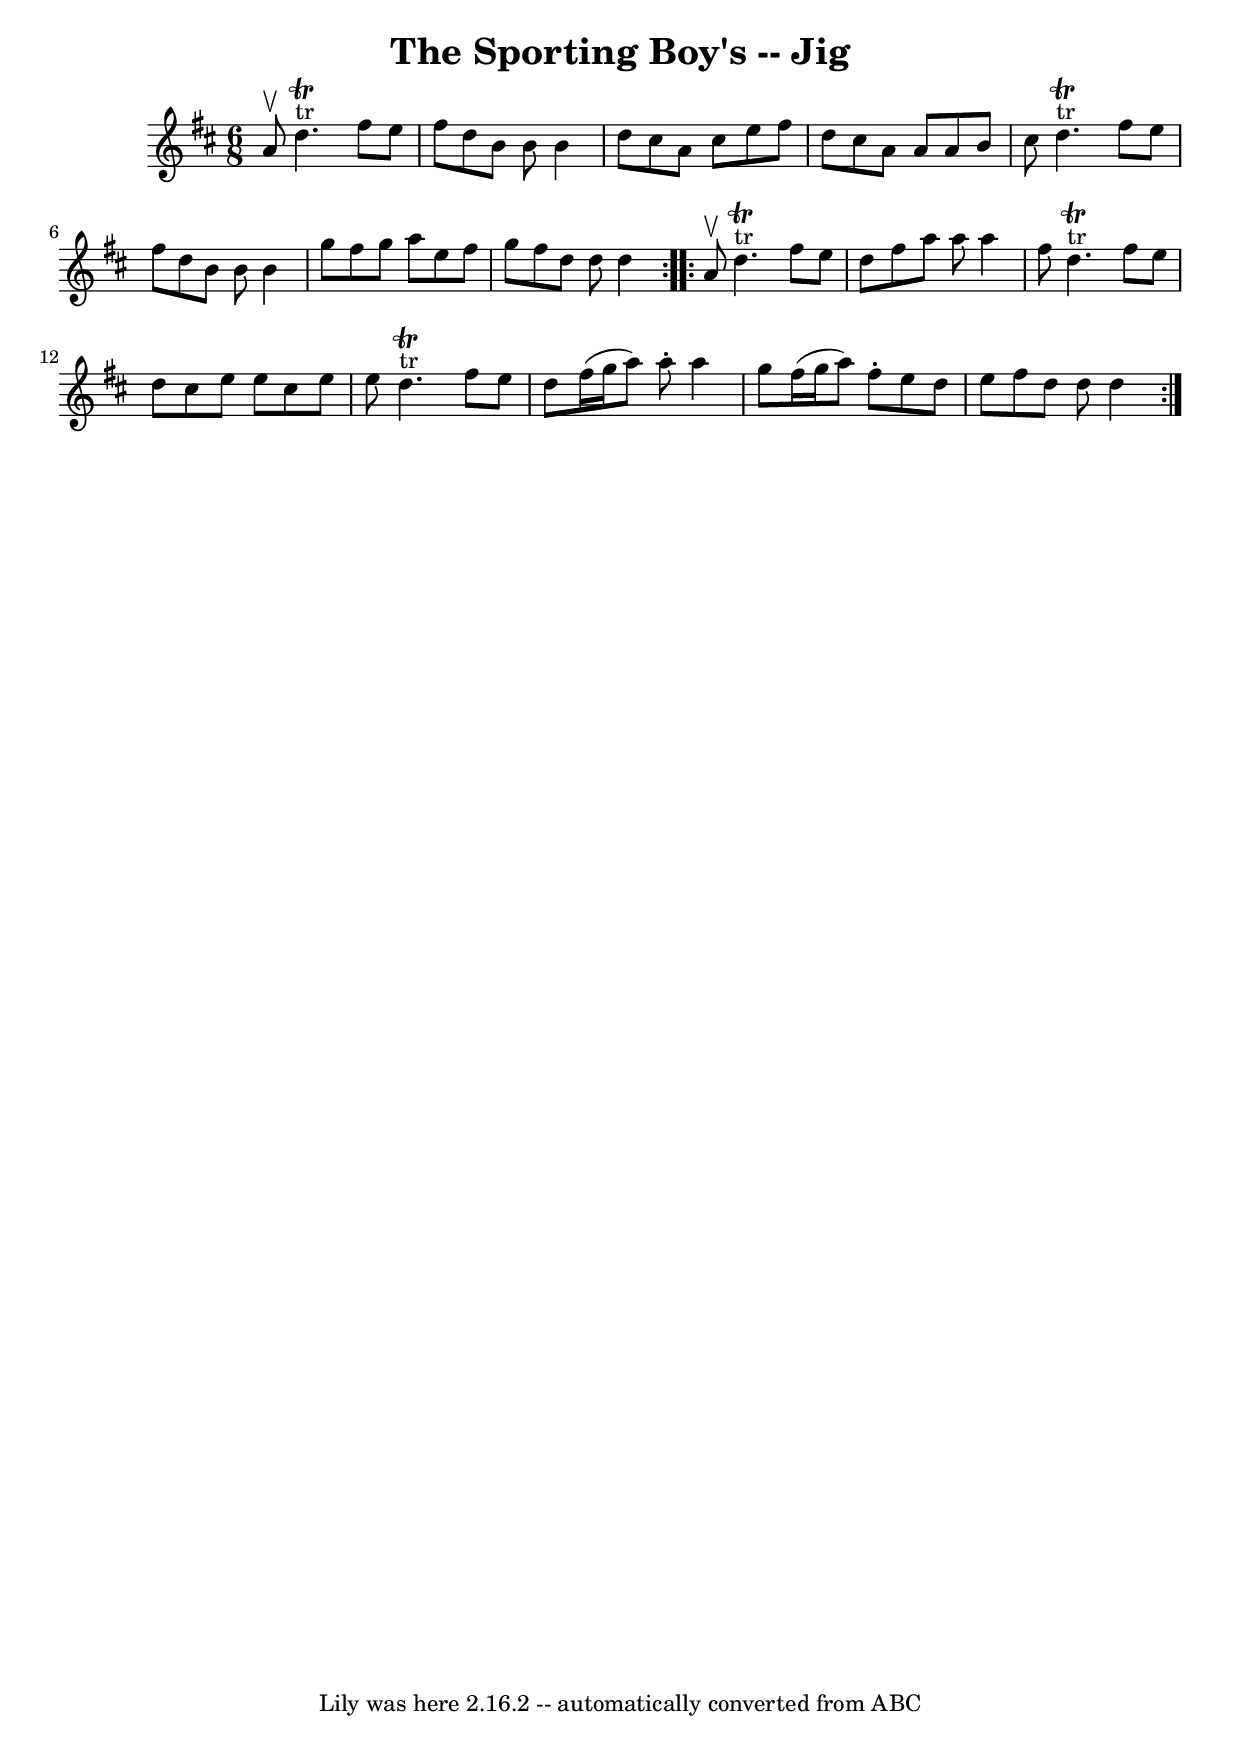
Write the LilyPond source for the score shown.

\version "2.16.2"
\include "Mammoth.ily"
\header {
  %% book = "Ryan's Mammoth Collection"
  crossRefNumber = "1"
  footnotes = "\\\\88 460"
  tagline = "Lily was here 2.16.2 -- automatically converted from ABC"
  title = "The Sporting Boy's -- Jig"

}
voicedefault =  {



  \repeat volta 2 {

    \time 6/8 
    \key d \major     a'8^\upbow  |
    d''4.^"tr"^\trill        fis''8 e''8 fis''8     |
    d''8 b'8 b'8 b'4 d''8     |
    cis''8 a'8 cis''8 e''8 fis''8 d''8    |
         cis''8 a'8 a'8 a'8 b'8 cis''8     |
    d''4.^"tr"^\trill fis''8 e''8 fis''8    |
    d''8 b'8 b'8 b'4      g''8     |
    fis''8 g''8 a''8 e''8 fis''8 g''8     |
    fis''8 d''8 d''8 d''4    
  }     
  \repeat volta 2 {     a'8^\upbow  |
    d''4.^"tr"^\trill fis''8 e''8 d''8    |
         fis''8 a''8 a''8 a''4 fis''8     |
    d''4.^"tr"^\trill        fis''8 e''8 d''8     |
    cis''8 e''8 e''8 cis''8 e''8        e''8     |
    d''4.^"tr"^\trill fis''8 e''8 d''8    |
         fis''16 (g''16 a''8) a''8-. a''4 g''8     |
    fis''16 (g''16 a''8) fis''8-. e''8 d''8 e''8    |
    fis''8   
    d''8 d''8 d''4    
  }   

}

\score{
  <<

    \context Staff="default"
    {
      \voicedefault 
      
    }

  >>
  \layout {
    
  }
  \midi {
  }

}
